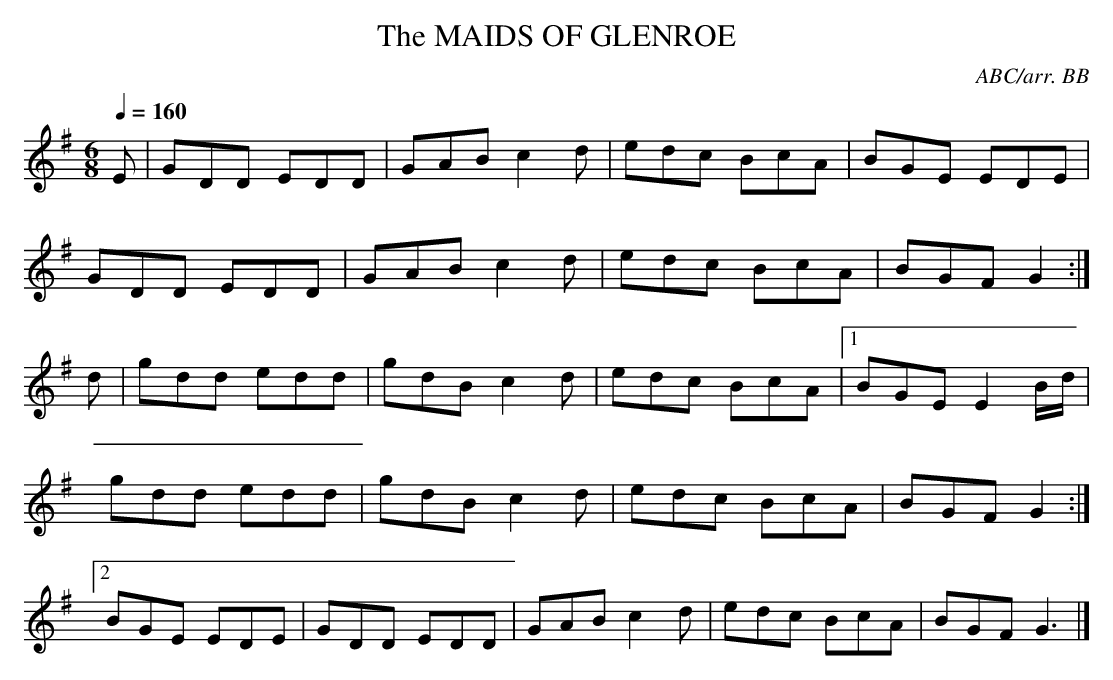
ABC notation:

X:1
T:MAIDS OF GLENROE, The
C:ABC/arr. BB
I don't think I have much to add to Martin's note.
Q:1/4=160
L:1/8
M:6/8
K:G
E|GDD EDD|GAB c2d|edc BcA|BGE EDE|
GDD EDD|GAB c2d|edc BcA|BGF G2:|
d|gdd edd|gdB c2d|edc BcA|1 BGE E2B/d/|
gdd edd|gdB c2d|edc BcA|BGF G2:|
[2 BGE EDE|GDD EDD|GAB c2d|edc BcA|BGF G3|]
